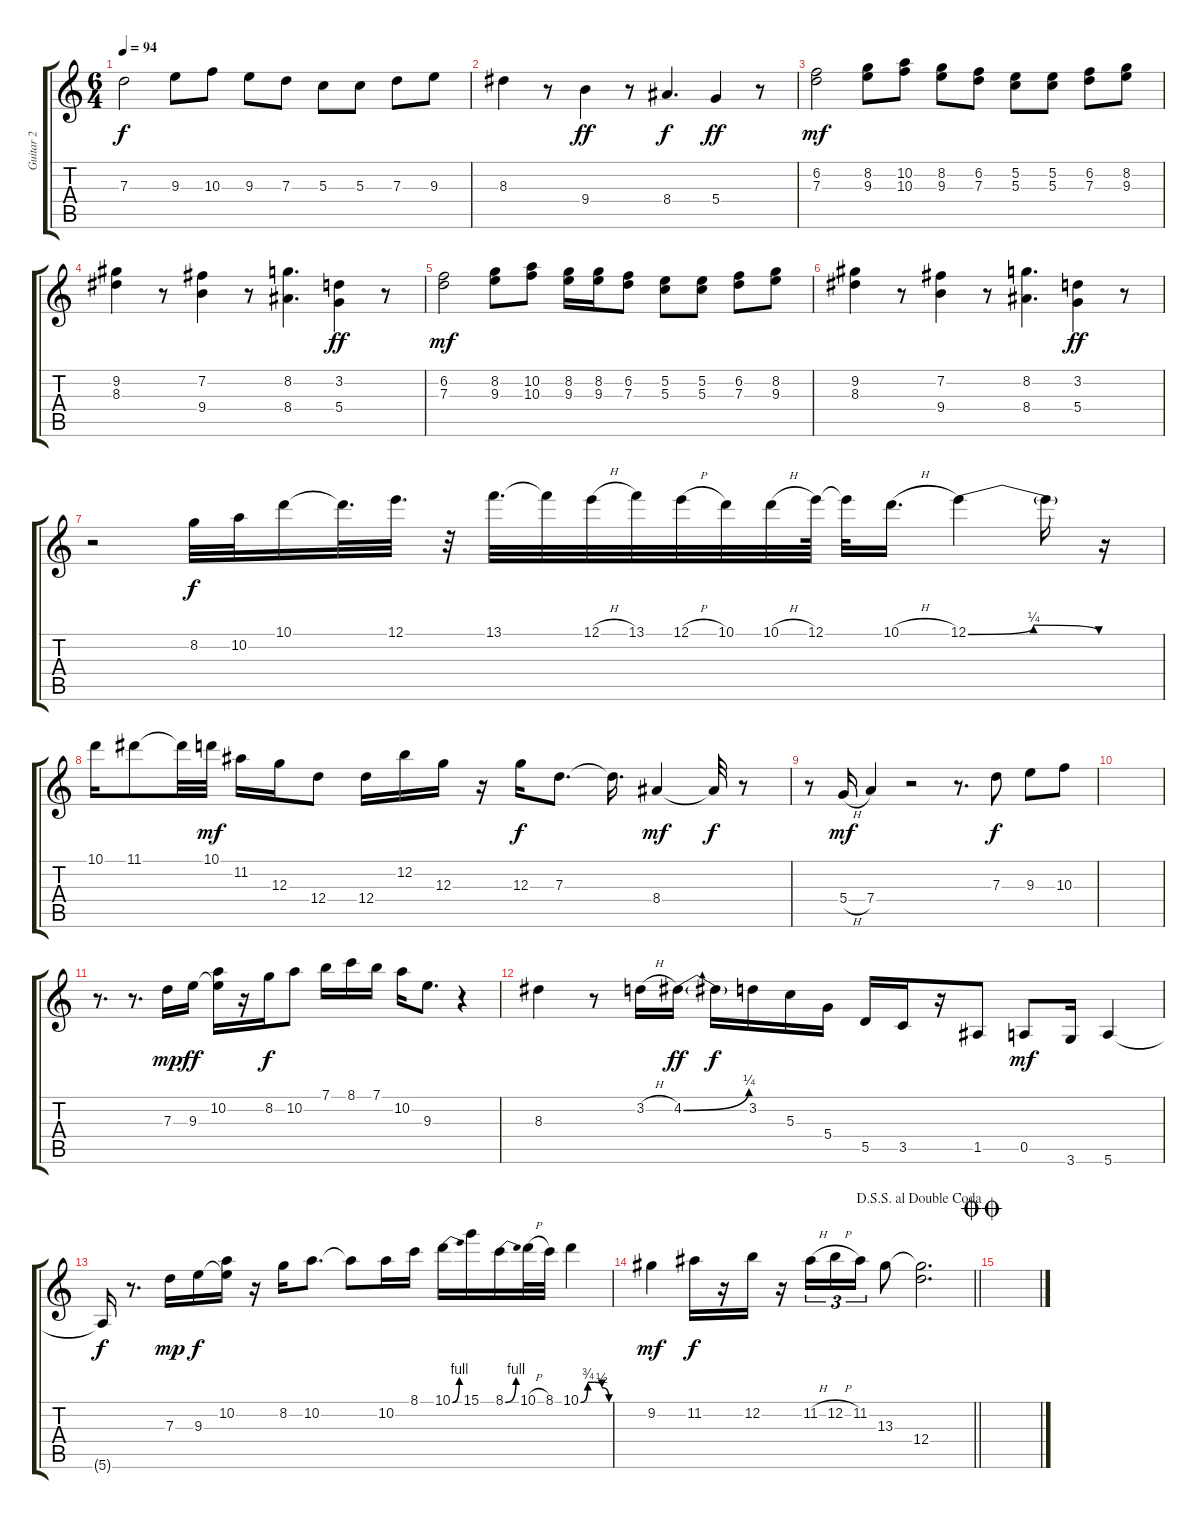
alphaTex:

\track ("Guitar 2" "Guitar 2") {instrument overdrivenguitar}
\staff {score tabs}
\tuning (E4 B3 G3 D3 A2 E2) {hide}
\ts (6 4)
\tempo 94
\clef g2
\ks c
7.3.2{dy f volume 14 balance 8 instrument electricguitarjazz} 9.3.8 10.3.8 9.3.8 7.3.8 5.3.8 5.3.8 7.3.8 9.3.8 |
8.3.4 r.8 9.4.4{dy ff} r.8 8.4.4{d dy f} 5.4.4{dy ff} r.8 |
(6.2 7.3).2{dy mf} (8.2 9.3).8 (10.2 10.3).8 (8.2 9.3).8 (6.2 7.3).8 (5.2 5.3).8 (5.2 5.3).8 (6.2 7.3).8 (8.2 9.3).8 |
(9.2 8.3).4 r.8 (7.2 9.4).4 r.8 (8.2 8.4).4{d} (3.2 5.4).4{dy ff} r.8 |
(6.2 7.3).2{dy mf} (8.2 9.3).8 (10.2 10.3).8 (8.2 9.3).16 (8.2 9.3).16 (6.2 7.3).8 (5.2 5.3).8 (5.2 5.3).8 (6.2 7.3).8 (8.2 9.3).8 |
(9.2 8.3).4 r.8 (7.2 9.4).4 r.8 (8.2 8.4).4{d} (3.2 5.4).4{dy ff} r.8 |
r.2 8.2.32{dy f} 10.2.32 10.1.16 10.1{t}.32{d} 12.1.32{d} r.32 13.1.32{d} 13.1{t}.32 12.1{h}.32 13.1.32 12.1{h}.32 10.1.32 10.1{h}.32 12.1.64 12.1{t}.32 10.1{h}.16{d} 12.1{be (bendrelease 0 0 45 1 45 1 60 0)}.4 12.1{t}.16 r.16 |
10.1.16 11.1.8 11.1{t}.32 10.1.32{dy mf} 11.2.16 12.3.16 12.4.8 12.4.16 12.2.16 12.3.16 r.16 12.3.16{dy f} 7.3.8{d} 7.3{t}.16{d} 8.4.4{dy mf} 8.4{t}.32{dy f} r.8 |
r.8 5.4{h}.16{dy mf} 7.4.4 r.2 r.8{d} 7.3.8{dy f} 9.3.8 10.3.8 |
|
r.8{d} r.8{d} 7.3.16{dy mp} 9.3.16{dy ff} (10.2 9.3{t}).16 r.16 8.2.16{dy f} 10.2.8 7.1.16 8.1.16 7.1.16 10.2.16 9.3.8{d} r.4 |
8.3.4 r.8 3.2{h}.16 4.2{be (bend 0 0 60 1)}.16{dy ff} 4.2{t}.16{dy f} 3.2.16 5.3.16 5.4.16 5.5.16 3.5.16 r.16 1.5.8 0.5.8{dy mf} 3.6.16 5.6.4 |
5.6{t}.16{dy f} r.8{d} 7.3.16{dy mp} 9.3.16{dy f} (10.2 9.3{t}).16 r.16 8.2.16 10.2.8{d} 10.2{t}.8 10.2.16 8.1.16{beam split} 10.1{be (bend 0 0 60 4)}.16 15.1.16 8.1{be (bend 0 0 60 4)}.16 10.1{h}.32 8.1.32 10.1{be (custom 0 0 15 3 30 3 45 2 60 0)}.4 |
\jump dalsegnosegnoaldoublecoda
\barLineRight lightlight
9.2.4{dy mf} 11.2.16{dy f} r.16 12.2.16 r.16 11.2{h}.16{tu (3 2)} 12.2{h}.16{tu (3 2)} 11.2.16{tu (3 2)} 13.3.8 (13.3{t} 12.4).2{d} |
\jump doublecoda
